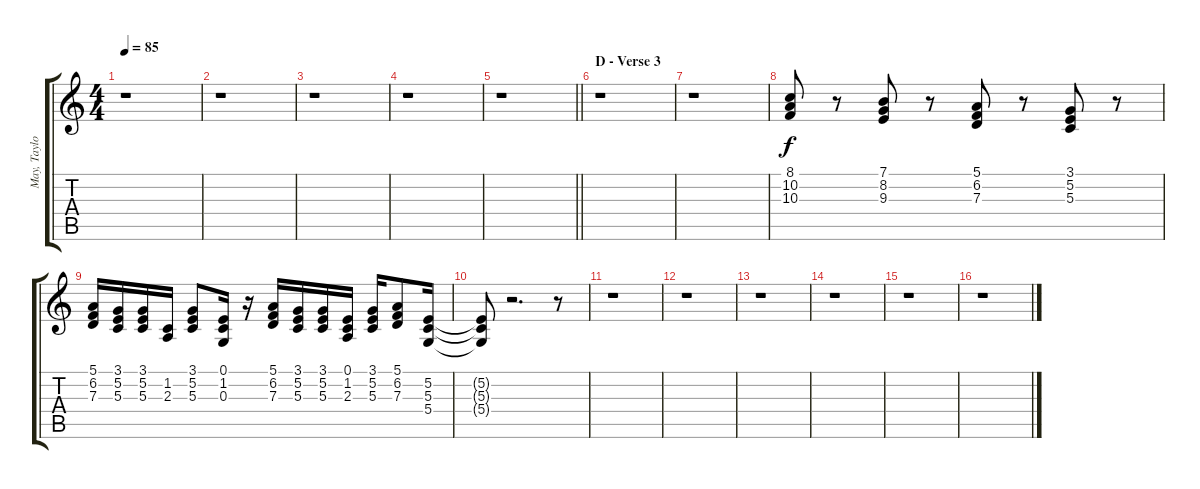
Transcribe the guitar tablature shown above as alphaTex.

\track ("May, Taylor, Mercury - Choirs" "May, Taylo") {instrument choiraahs}
\staff {score tabs}
\tuning (E4 B3 G3 D3 A2 E2) {hide}
\ts (4 4)
\tempo 85
\clef g2
\ks c
r.1{dy f} |
r.1 |
r.1 |
r.1 |
\barLineRight lightlight
r.1 |
\section ("" "D - Verse 3")
r.1 |
r.1 |
(8.1 10.2 10.3).8 r.8 (7.1 8.2 9.3).8 r.8 (5.1 6.2 7.3).8 r.8 (3.1 5.2 5.3).8 r.8 |
(5.1 6.2 7.3).16 (3.1 5.2 5.3).16 (3.1 5.2 5.3).16 (1.2 2.3).16 (3.1 5.2 5.3).8 (0.1 1.2 0.3).16 r.16 (5.1 6.2 7.3).16 (3.1 5.2 5.3).16 (3.1 5.2 5.3).16 (0.1 1.2 2.3).16 (3.1 5.2 5.3).16 (5.1 6.2 7.3).8 (5.2 5.3 5.4).16 |
(5.2{t} 5.3{t} 5.4{t}).8 r.2{d} r.8 |
r.1 |
r.1 |
r.1 |
r.1 |
r.1 |
r.1
